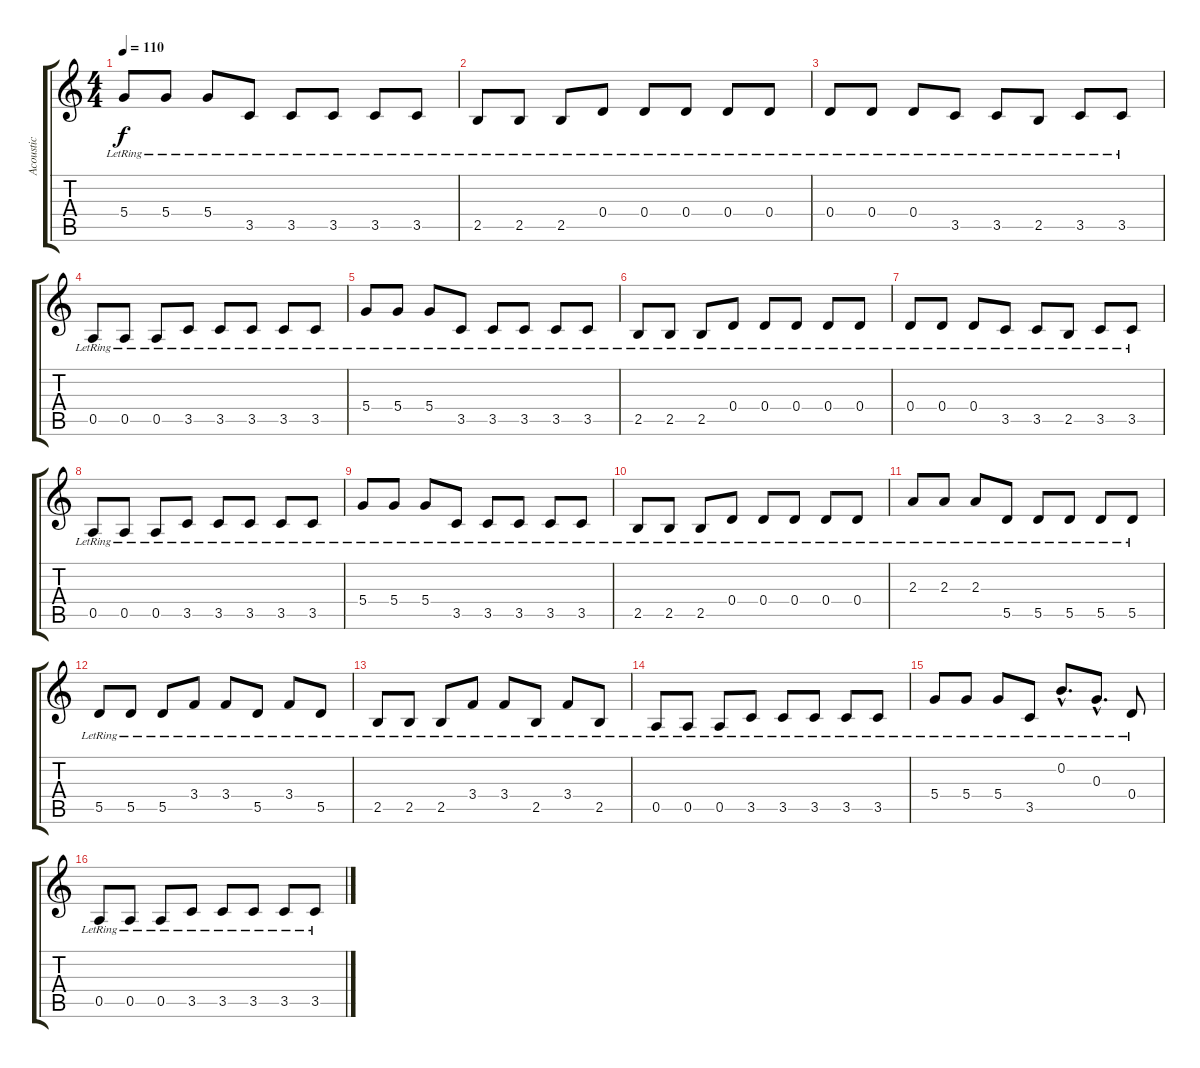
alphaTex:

\track ("Acoustic" "Acoustic") {instrument acousticguitarsteel}
\staff {score tabs}
\tuning (E4 B3 G3 D3 A2 E2) {hide}
\ts (4 4)
\tempo 110
\clef g2
\ks c
5.4{lr}.8{dy f} 5.4{lr}.8 5.4{lr}.8 3.5{lr}.8 3.5{lr}.8 3.5{lr}.8 3.5{lr}.8 3.5{lr}.8 |
2.5{lr}.8 2.5{lr}.8 2.5{lr}.8 0.4{lr}.8 0.4{lr}.8 0.4{lr}.8 0.4{lr}.8 0.4{lr}.8 |
0.4{lr}.8 0.4{lr}.8 0.4{lr}.8 3.5{lr}.8 3.5{lr}.8 2.5{lr}.8 3.5{lr}.8 3.5{lr}.8 |
0.5{lr}.8 0.5{lr}.8 0.5{lr}.8 3.5{lr}.8 3.5{lr}.8 3.5{lr}.8 3.5{lr}.8 3.5{lr}.8 |
5.4{lr}.8 5.4{lr}.8 5.4{lr}.8 3.5{lr}.8 3.5{lr}.8 3.5{lr}.8 3.5{lr}.8 3.5{lr}.8 |
2.5{lr}.8 2.5{lr}.8 2.5{lr}.8 0.4{lr}.8 0.4{lr}.8 0.4{lr}.8 0.4{lr}.8 0.4{lr}.8 |
0.4{lr}.8 0.4{lr}.8 0.4{lr}.8 3.5{lr}.8 3.5{lr}.8 2.5{lr}.8 3.5{lr}.8 3.5{lr}.8 |
0.5{lr}.8 0.5{lr}.8 0.5{lr}.8 3.5{lr}.8 3.5{lr}.8 3.5{lr}.8 3.5{lr}.8 3.5{lr}.8 |
5.4{lr}.8 5.4{lr}.8 5.4{lr}.8 3.5{lr}.8 3.5{lr}.8 3.5{lr}.8 3.5{lr}.8 3.5{lr}.8 |
2.5{lr}.8 2.5{lr}.8 2.5{lr}.8 0.4{lr}.8 0.4{lr}.8 0.4{lr}.8 0.4{lr}.8 0.4{lr}.8 |
2.3{lr}.8 2.3{lr}.8 2.3{lr}.8 5.5{lr}.8 5.5{lr}.8 5.5{lr}.8 5.5{lr}.8 5.5{lr}.8 |
5.5{lr}.8 5.5{lr}.8 5.5{lr}.8 3.4{lr}.8 3.4{lr}.8 5.5{lr}.8 3.4{lr}.8 5.5{lr}.8 |
2.5{lr}.8 2.5{lr}.8 2.5{lr}.8 3.4{lr}.8 3.4{lr}.8 2.5{lr}.8 3.4{lr}.8 2.5{lr}.8 |
0.5{lr}.8 0.5{lr}.8 0.5{lr}.8 3.5{lr}.8 3.5{lr}.8 3.5{lr}.8 3.5{lr}.8 3.5{lr}.8 |
5.4{lr}.8 5.4{lr}.8 5.4{lr}.8 3.5{lr}.8 0.2{hac lr}.8{d} 0.3{hac lr}.8{d} 0.4{lr}.8 |
0.5{lr}.8 0.5{lr}.8 0.5{lr}.8 3.5{lr}.8 3.5{lr}.8 3.5{lr}.8 3.5{lr}.8 3.5{lr}.8
